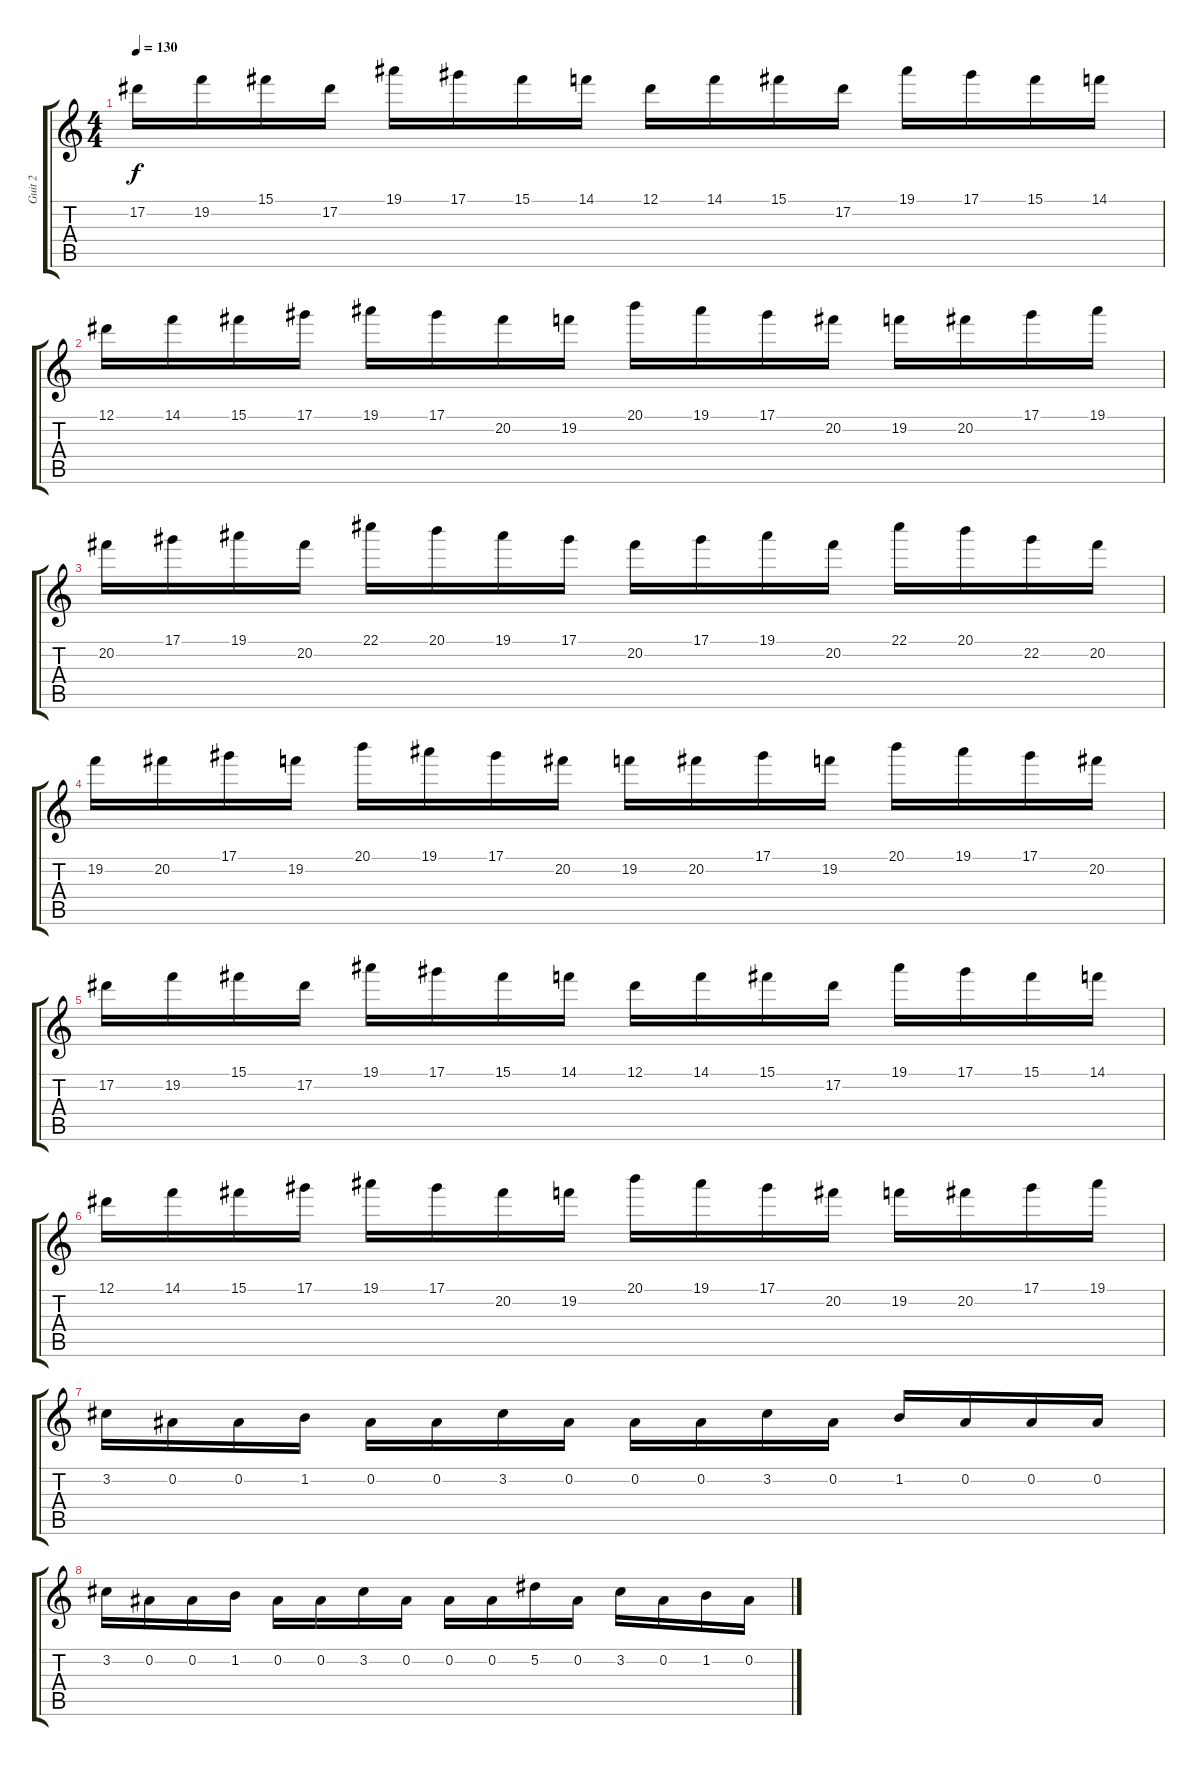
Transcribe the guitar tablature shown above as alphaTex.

\track ("Guit 2" "Guit 2") {instrument distortionguitar}
\staff {score tabs}
\tuning (Eb4 Bb3 Gb3 Db3 Ab2 Eb2) {hide}
\ts (4 4)
\tempo 130
\clef g2
\ks c
17.2.16{dy f} 19.2.16 15.1.16 17.2.16 19.1.16 17.1.16 15.1.16 14.1.16 12.1.16 14.1.16 15.1.16 17.2.16 19.1.16 17.1.16 15.1.16 14.1.16 |
12.1.16 14.1.16 15.1.16 17.1.16 19.1.16 17.1.16 20.2.16 19.2.16 20.1.16 19.1.16 17.1.16 20.2.16 19.2.16 20.2.16 17.1.16 19.1.16 |
20.2.16 17.1.16 19.1.16 20.2.16 22.1.16 20.1.16 19.1.16 17.1.16 20.2.16 17.1.16 19.1.16 20.2.16 22.1.16 20.1.16 22.2.16 20.2.16 |
19.2.16 20.2.16 17.1.16 19.2.16 20.1.16 19.1.16 17.1.16 20.2.16 19.2.16 20.2.16 17.1.16 19.2.16 20.1.16 19.1.16 17.1.16 20.2.16 |
17.2.16 19.2.16 15.1.16 17.2.16 19.1.16 17.1.16 15.1.16 14.1.16 12.1.16 14.1.16 15.1.16 17.2.16 19.1.16 17.1.16 15.1.16 14.1.16 |
12.1.16 14.1.16 15.1.16 17.1.16 19.1.16 17.1.16 20.2.16 19.2.16 20.1.16 19.1.16 17.1.16 20.2.16 19.2.16 20.2.16 17.1.16 19.1.16 |
3.2.16 0.2.16 0.2.16 1.2.16 0.2.16 0.2.16 3.2.16 0.2.16 0.2.16 0.2.16 3.2.16 0.2.16 1.2.16 0.2.16 0.2.16 0.2.16 |
3.2.16 0.2.16 0.2.16 1.2.16 0.2.16 0.2.16 3.2.16 0.2.16 0.2.16 0.2.16 5.2.16 0.2.16 3.2.16 0.2.16 1.2.16 0.2.16
